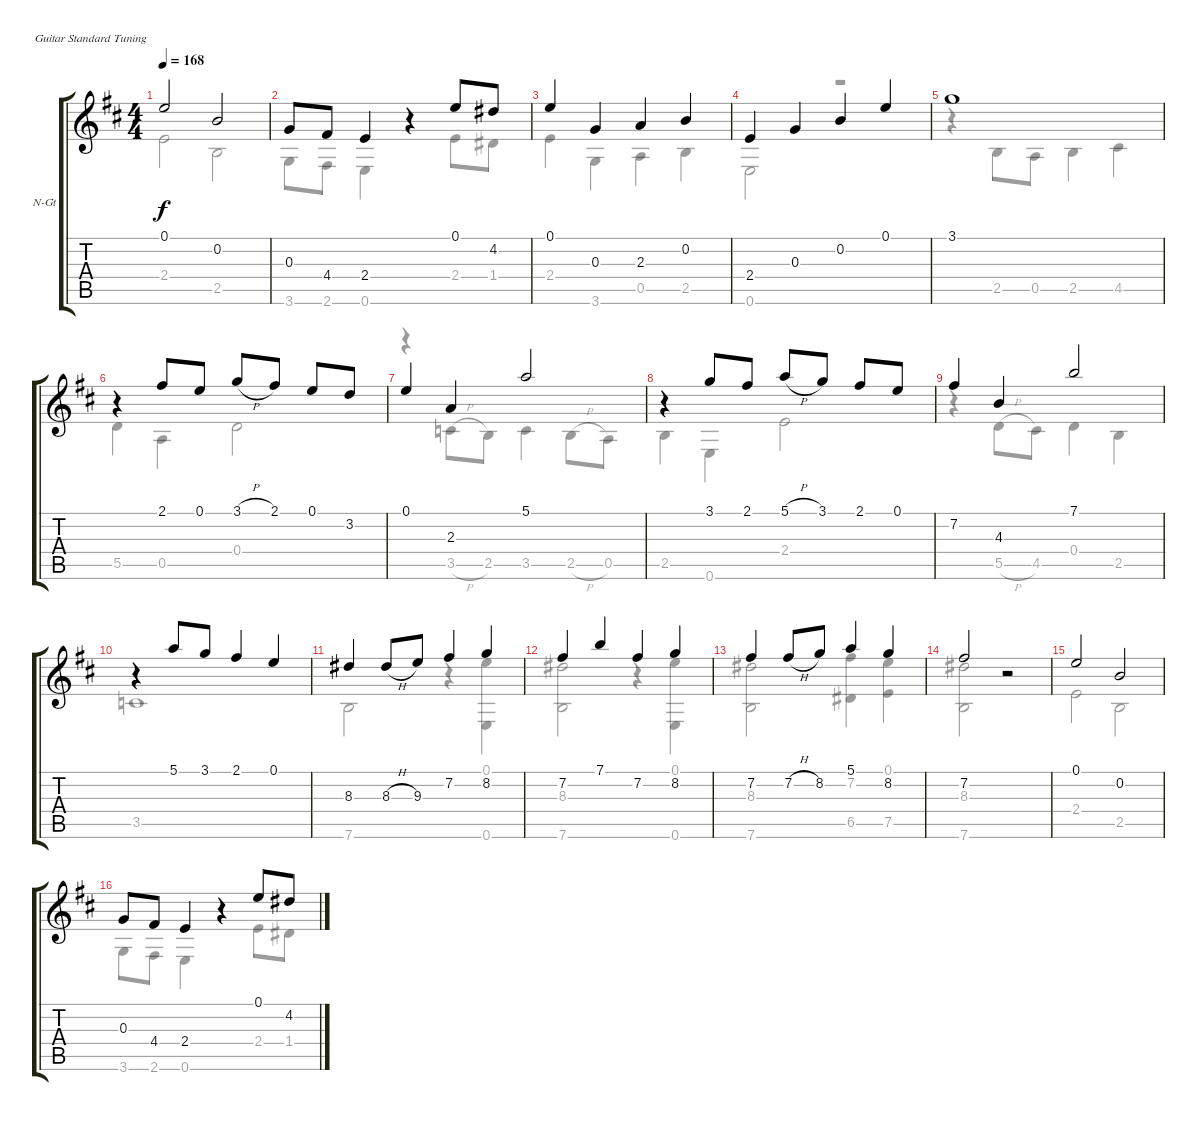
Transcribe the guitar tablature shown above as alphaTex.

\bracketExtendMode groupsimilarinstruments
\firstSystemTrackNameOrientation horizontal
\otherSystemsTrackNameOrientation horizontal
\track ("Guitar" "N-Gt") {instrument acousticguitarnylon}
\staff {score tabs}
\tuning (E4 B3 G3 D3 A2 E2)
\voice
\ts (4 4)
\beaming (8 2 2 2 2)
\tempo 168
\clef g2
\ks d
0.1.2{dy f instrument acousticguitarnylon} 0.2.2 |
0.3.8 4.4.8 2.4.4 r.4 0.1.8 4.2.8 |
0.1.4 0.3.4 2.3.4 0.2.4 |
2.4.4 0.3.4 0.2.4 0.1.4 |
3.1.1 |
r.4 2.1.8 0.1.8 3.1{h}.8 2.1.8 0.1.8 3.2.8 |
0.1.4 2.3.4 5.1.2 |
r.4 3.1.8 2.1.8 5.1{h}.8 3.1.8 2.1.8 0.1.8 |
7.2.4 4.3.4 7.1.2 |
r.4 5.1.8 3.1.8 2.1.4 0.1.4 |
8.3.4 8.3{h}.8 9.3.8 7.2.4 8.2.4 |
7.2.4 7.1.4 7.2.4 8.2.4 |
7.2.4 7.2{h}.8 8.2.8 5.1.4 8.2.4 |
7.2.2 r.2 |
0.1.2 0.2.2 |
0.3.8 4.4.8 2.4.4 r.4 0.1.8 4.2.8
\voice
\clef g2
\ottava regular
\simile none
\ks d
2.4.2{dy f} 2.5.2 |
3.6.8 2.6.8 0.6.4 r.4 2.4.8 1.4.8 |
2.4.4 3.6.4 0.5.4 2.5.4 |
0.6.2 r.2 |
r.4 2.5.8 0.5.8 2.5.4 4.5.4 |
5.5.4 0.5.4 0.4.2 |
r.4 3.5{h}.8 2.5.8 3.5.4 2.5{h}.8 0.5.8 |
2.5.4 0.6.4 2.4.2 |
r.4 5.5{h}.8 4.5.8 0.4.4 2.5.4 |
3.5.1 |
7.6.2 r.4 (0.1 0.6).4 |
(8.3 7.6).2 r.4 (0.1 0.6).4 |
(8.3 7.6).2 (7.2 6.5).4 (0.1 7.5).4 |
(8.3 7.6).2 r.2 |
2.4.2 2.5.2 |
3.6.8 2.6.8 0.6.4 r.4 2.4.8 1.4.8
